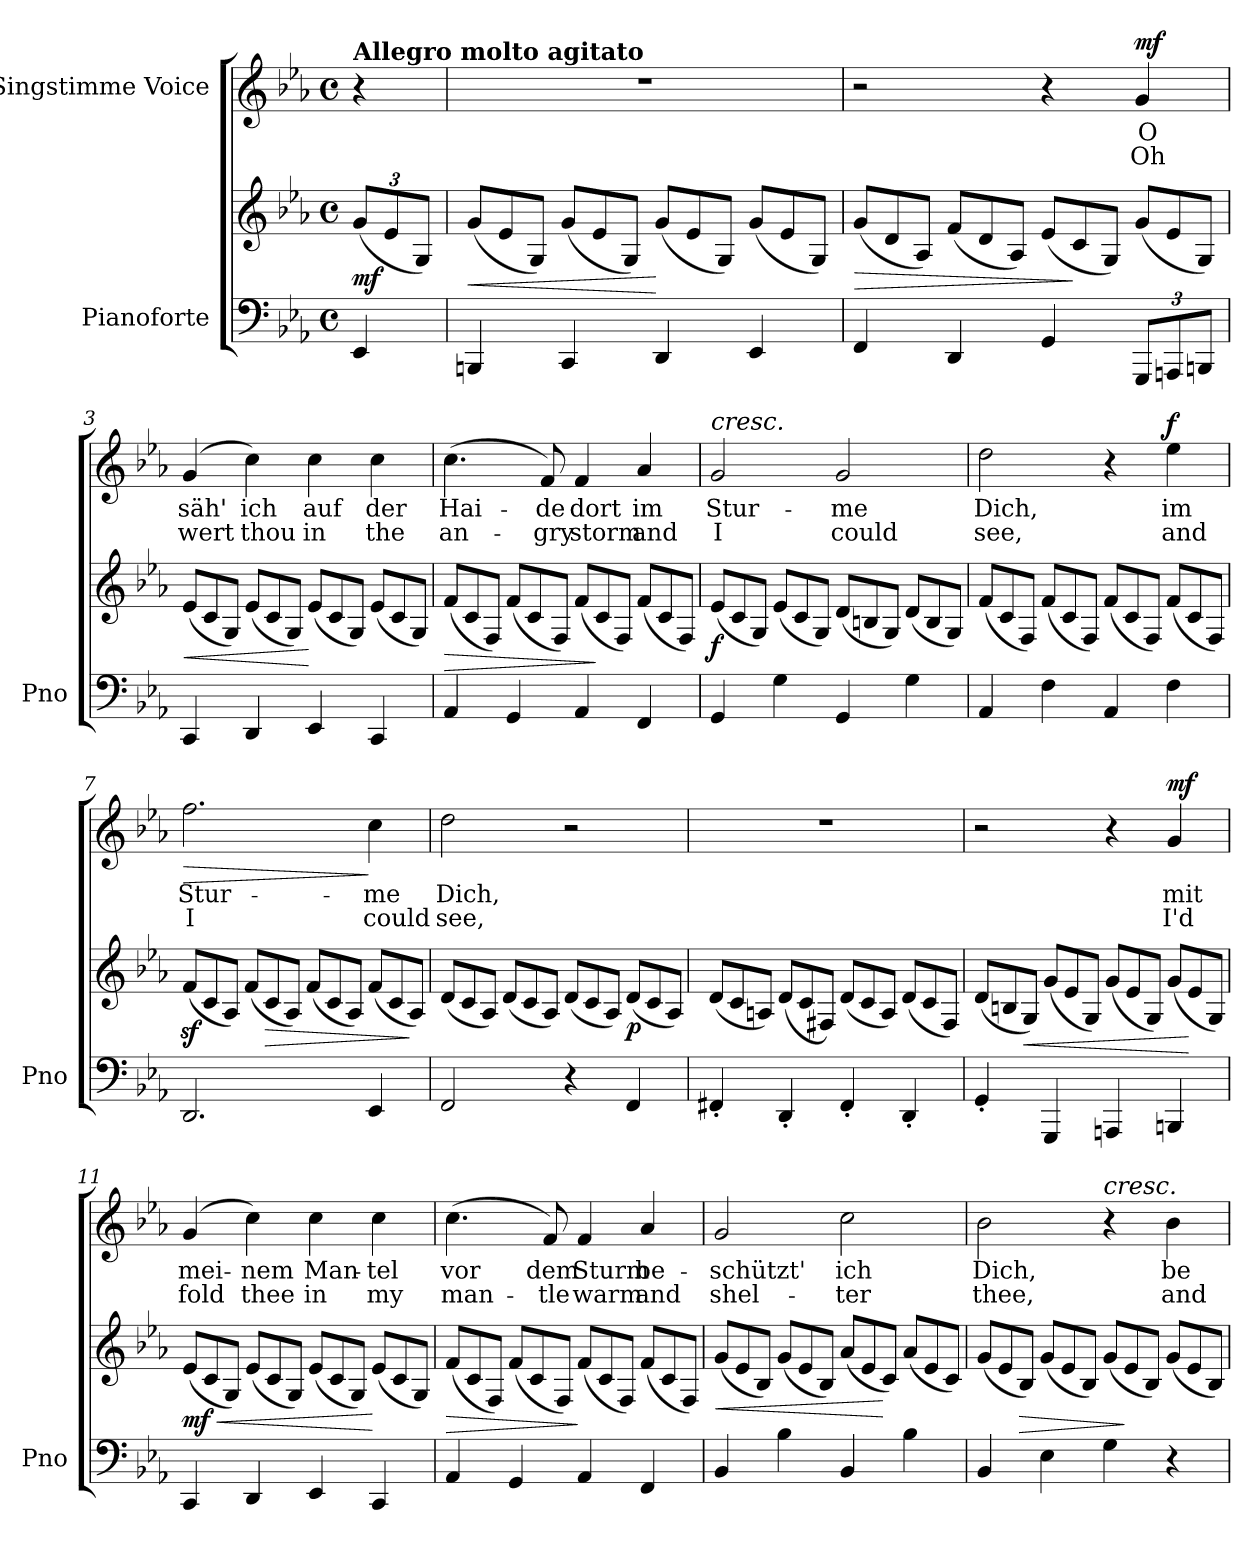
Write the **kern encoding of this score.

**kern	**kern	**dynam	**kern	**text	**text	**dynam
*part2	*part2	*part2	*part1	*part1	*part1	*part1
*staff3	*staff2	*staff2/3	*staff1	*staff1	*staff1	*staff1
*I"Pianoforte	*	*	*I"Singstimme Voice	*	*	*
*I'Pno	*	*	*	*	*	*
*clefF4	*clefG2	*	*clefG2	*	*	*
*k[b-e-a-]	*k[b-e-a-]	*	*k[b-e-a-]	*	*	*
*M4/4	*M4/4	*	*M4/4	*	*	*
*met(c)	*met(c)	*	*met(c)	*	*	*
=	=	=	=	=	=	=
!	!	!	!LO:TX:a:B:t=Allegro molto agitato	!	!	!
!	!	!LO:DY:b	!	!	!	!
4EE-/	(12g/L	mf	4r	.	.	.
.	12e-/	.	.	.	.	.
.	12G/J)	.	.	.	.	.
=1	=1	=1	=1	=1	=1	=1
*	*Xtuplet	*	*	*	*	*
!	!	!LO:HP:b	!	!	!	!
4BBBn/	(12g/L	<	1r	.	.	.
.	12e-/	.	.	.	.	.
.	12G/J)	.	.	.	.	.
4CC/	(12g/L	.	.	.	.	.
.	12e-/	.	.	.	.	.
.	12G/J)	.	.	.	.	.
4DD/	(12g/L	[	.	.	.	.
.	12e-/	.	.	.	.	.
.	12G/J)	.	.	.	.	.
4EE-/	(12g/L	.	.	.	.	.
.	12e-/	.	.	.	.	.
.	12G/J)	.	.	.	.	.
=2	=2	=2	=2	=2	=2	=2
!	!	!LO:HP:b	!	!	!	!
4FF/	(12g/L	>	2r	.	.	.
.	12d/	.	.	.	.	.
.	12A-/J)	.	.	.	.	.
4DD/	(12f/L	.	.	.	.	.
.	12d/	.	.	.	.	.
.	12A-/J)	.	.	.	.	.
4GG/	(12e-/L	.	4r	.	.	.
.	12c/	]	.	.	.	.
.	12G/J)	.	.	.	.	.
*Xbrackettup	*	*	*	*	*	*
!	!	!	!	!LO:LY:b	!LO:LY:b	!LO:DY:a
12GGG/L	(12g/L	.	4g/	O	Oh	mf
12AAAn/	12e-/	.	.	.	.	.
12BBBn/J	12G/J)	.	.	.	.	.
!!LO:LB:g=z
=3	=3	=3	=3	=3	=3	=3
!	!	!LO:HP:b	!	!LO:LY:b	!LO:LY:b	!
4CC/	(12e-/L	<	(4g/	säh'	wert	.
.	12c/	.	.	.	.	.
.	12G/J)	.	.	.	.	.
!	!	!	!	!LO:LY:b	!LO:LY:b	!
4DD/	(12e-/L	.	4cc\)	ich	thou	.
.	12c/	.	.	.	.	.
.	12G/J)	.	.	.	.	.
!	!	!	!	!LO:LY:b	!LO:LY:b	!
4EE-/	(12e-/L	[	4cc\	auf	in	.
.	12c/	.	.	.	.	.
.	12G/J)	.	.	.	.	.
!	!	!	!	!LO:LY:b	!LO:LY:b	!
4CC/	(12e-/L	.	4cc\	der	the	.
.	12c/	.	.	.	.	.
.	12G/J)	.	.	.	.	.
!!LO:LB:g=z
=4	=4	=4	=4	=4	=4	=4
!	!	!LO:HP:b	!	!LO:LY:b	!LO:LY:b	!
4AA-/	(12f/L	>	(4.cc\	Hai-	an-	.
.	12c/	.	.	.	.	.
.	12F/J)	.	.	.	.	.
4GG/	(12f/L	.	.	.	.	.
.	12c/	.	.	.	.	.
!	!	!	!	!LO:LY:b	!LO:LY:b	!
.	.	.	8f/)	-de	-gry	.
.	12F/J)	.	.	.	.	.
!	!	!	!	!LO:LY:b	!LO:LY:b	!
4AA-/	(12f/L	.	4f/	dort	storm	.
.	12c/	]	.	.	.	.
.	12F/J)	.	.	.	.	.
!	!	!	!	!LO:LY:b	!LO:LY:b	!
4FF/	(12f/L	.	4a-/	im	and	.
.	12c/	.	.	.	.	.
.	12F/J)	.	.	.	.	.
=5	=5	=5	=5	=5	=5	=5
!	!	!	!LO:TX:a:i:t=cresc.	!	!	!
!	!	!LO:DY:b	!	!LO:LY:b	!LO:LY:b	!
4GG/	(12e-/L	f	2g/	Stur-	I	.
.	12c/	.	.	.	.	.
.	12G/J)	.	.	.	.	.
4G\	(12e-/L	.	.	.	.	.
.	12c/	.	.	.	.	.
.	12G/J)	.	.	.	.	.
!	!	!	!	!LO:LY:b	!LO:LY:b	!
4GG/	(12d/L	.	2g/	-me	could	.
.	12Bn/	.	.	.	.	.
.	12G/J)	.	.	.	.	.
4G\	(12d/L	.	.	.	.	.
.	12B/	.	.	.	.	.
.	12G/J)	.	.	.	.	.
!!LO:LB:g=z
=6	=6	=6	=6	=6	=6	=6
!	!	!	!	!LO:LY:b	!LO:LY:b	!
4AA-/	(12f/L	.	2dd\	Dich,	see,	.
.	12c/	.	.	.	.	.
.	12F/J)	.	.	.	.	.
4F\	(12f/L	.	.	.	.	.
.	12c/	.	.	.	.	.
.	12F/J)	.	.	.	.	.
4AA-/	(12f/L	.	4r	.	.	.
.	12c/	.	.	.	.	.
.	12F/J)	.	.	.	.	.
!	!	!	!	!LO:LY:b	!LO:LY:b	!LO:DY:a
4F\	(12f/L	.	4ee-\	im	and	f
.	12c/	.	.	.	.	.
.	12F/J)	.	.	.	.	.
=7	=7	=7	=7	=7	=7	=7
!	!	!	!	!LO:LY:b	!LO:LY:b	!LO:HP:b
2.DD/	(12fz</L	.	2.ff\	Stur-	I	>
.	12c/	.	.	.	.	.
.	12A-/J)	.	.	.	.	.
.	(12f/L	.	.	.	.	.
!	!	!LO:HP:b	!	!	!	!
.	12c/	>	.	.	.	.
.	12A-/J)	.	.	.	.	.
.	(12f/L	.	.	.	.	.
.	12c/	.	.	.	.	.
.	12A-/J)	.	.	.	.	.
!	!	!	!	!LO:LY:b	!LO:LY:b	!
4EE-/	(12f/L	.	4cc\	-me	could	]
.	12c/	.	.	.	.	.
.	12A-/J)	]	.	.	.	.
!!LO:PB:g=z
=8	=8	=8	=8	=8	=8	=8
!	!	!	!	!LO:LY:b	!LO:LY:b	!
2FF/	(12d/L	.	2dd\	Dich,	see,	.
.	12c/	.	.	.	.	.
.	12A-/J)	.	.	.	.	.
.	(12d/L	.	.	.	.	.
.	12c/	.	.	.	.	.
.	12A-/J)	.	.	.	.	.
4r	(12d/L	.	2r	.	.	.
.	12c/	.	.	.	.	.
.	12A-/J)	.	.	.	.	.
!	!	!LO:DY:b	!	!	!	!
4FF/	(12d/L	p	.	.	.	.
.	12c/	.	.	.	.	.
.	12A-/J)	.	.	.	.	.
=9	=9	=9	=9	=9	=9	=9
4FF#X'/	(12d/L	.	1r	.	.	.
.	12c/	.	.	.	.	.
.	12An/J)	.	.	.	.	.
4DD'/	(12d/L	.	.	.	.	.
.	12c/	.	.	.	.	.
.	12F#X/J)	.	.	.	.	.
4FF#'/	(12d/L	.	.	.	.	.
.	12c/	.	.	.	.	.
.	12A/J)	.	.	.	.	.
4DD'/	(12d/L	.	.	.	.	.
.	12c/	.	.	.	.	.
.	12F#/J)	.	.	.	.	.
!!LO:LB:g=z
=10	=10	=10	=10	=10	=10	=10
4GG'/	(12d/L	.	2r	.	.	.
.	12Bn/	.	.	.	.	.
!	!	!LO:HP:b	!	!	!	!
.	12G/J)	<	.	.	.	.
4GGG/	(12g/L	.	.	.	.	.
.	12e-/	.	.	.	.	.
.	12G/J)	.	.	.	.	.
4AAAn/	(12g/L	.	4r	.	.	.
.	12e-/	.	.	.	.	.
.	12G/J)	.	.	.	.	.
!	!	!	!	!LO:LY:b	!LO:LY:b	!LO:DY:a
4BBBn/	(12g/L	.	4g/	mit	I'd	mf
.	12e-/	[	.	.	.	.
.	12G/J)	.	.	.	.	.
=11	=11	=11	=11	=11	=11	=11
!	!	!LO:HP:b	!	!LO:LY:b	!LO:LY:b	!
!	!	!LO:DY:n=1:b	!	!	!	!
4CC/	(12e-/L	< mf	(4g/	mei-	fold	.
.	12c/	.	.	.	.	.
.	12G/J)	.	.	.	.	.
!	!	!	!	!LO:LY:b	!LO:LY:b	!
4DD/	(12e-/L	.	4cc\)	-nem	thee	.
.	12c/	.	.	.	.	.
.	12G/J)	.	.	.	.	.
!	!	!	!	!LO:LY:b	!LO:LY:b	!
4EE-/	(12e-/L	.	4cc\	Man-	in	.
.	12c/	.	.	.	.	.
.	12G/J)	.	.	.	.	.
!	!	!	!	!LO:LY:b	!LO:LY:b	!
4CC/	(12e-/L	[	4cc\	-tel	my	.
.	12c/	.	.	.	.	.
.	12G/J)	.	.	.	.	.
!!LO:LB:g=z
=12	=12	=12	=12	=12	=12	=12
!	!	!LO:HP:b	!	!LO:LY:b	!LO:LY:b	!
4AA-/	(12f/L	>	(4.cc\	vor	man-	.
.	12c/	.	.	.	.	.
.	12F/J)	.	.	.	.	.
4GG/	(12f/L	.	.	.	.	.
.	12c/	.	.	.	.	.
!	!	!	!	!LO:LY:b	!LO:LY:b	!
.	.	.	8f/)	dem	-tle	.
.	12F/J)	.	.	.	.	.
!	!	!	!	!LO:LY:b	!LO:LY:b	!
4AA-/	(12f/L	]	4f/	Sturm	warm	.
.	12c/	.	.	.	.	.
.	12F/J)	.	.	.	.	.
!	!	!	!	!LO:LY:b	!LO:LY:b	!
4FF/	(12f/L	.	4a-/	be-	and	.
.	12c/	.	.	.	.	.
.	12F/J)	.	.	.	.	.
=13	=13	=13	=13	=13	=13	=13
!	!	!LO:HP:b	!	!LO:LY:b	!LO:LY:b	!
4BB-/	(12g/L	<	2g/	-schützt'	shel-	.
.	12e-/	.	.	.	.	.
.	12B-/J)	.	.	.	.	.
4B-\	(12g/L	.	.	.	.	.
.	12e-/	.	.	.	.	.
.	12B-/J)	.	.	.	.	.
!	!	!	!	!LO:LY:b	!LO:LY:b	!
4BB-/	(12a-/L	.	2cc\	ich	-ter	.
.	12e-/	.	.	.	.	.
.	12c/J)	[	.	.	.	.
4B-\	(12a-/L	.	.	.	.	.
.	12e-/	.	.	.	.	.
.	12c/J)	.	.	.	.	.
!!LO:LB:g=z
=14	=14	=14	=14	=14	=14	=14
!	!	!	!	!LO:LY:b	!LO:LY:b	!
4BB-/	(12g/L	.	2b-\	Dich,	thee,	.
.	12e-/	.	.	.	.	.
!	!	!LO:HP:b	!	!	!	!
.	12B-/J)	>	.	.	.	.
4E-\	(12g/L	.	.	.	.	.
.	12e-/	.	.	.	.	.
.	12B-/J)	.	.	.	.	.
!	!	!	!LO:TX:a:i:t=cresc.	!	!	!
4G\	(12g/L	.	4r	.	.	.
.	12e-/	]	.	.	.	.
.	12B-/J)	.	.	.	.	.
!	!	!	!	!LO:LY:b	!LO:LY:b	!
4r	(12g/L	.	4b-\	be-	and	.
.	12e-/	.	.	.	.	.
.	12B-/J)	.	.	.	.	.
=	=	=	=	=	=	=
*-	*-	*-	*-	*-	*-	*-
